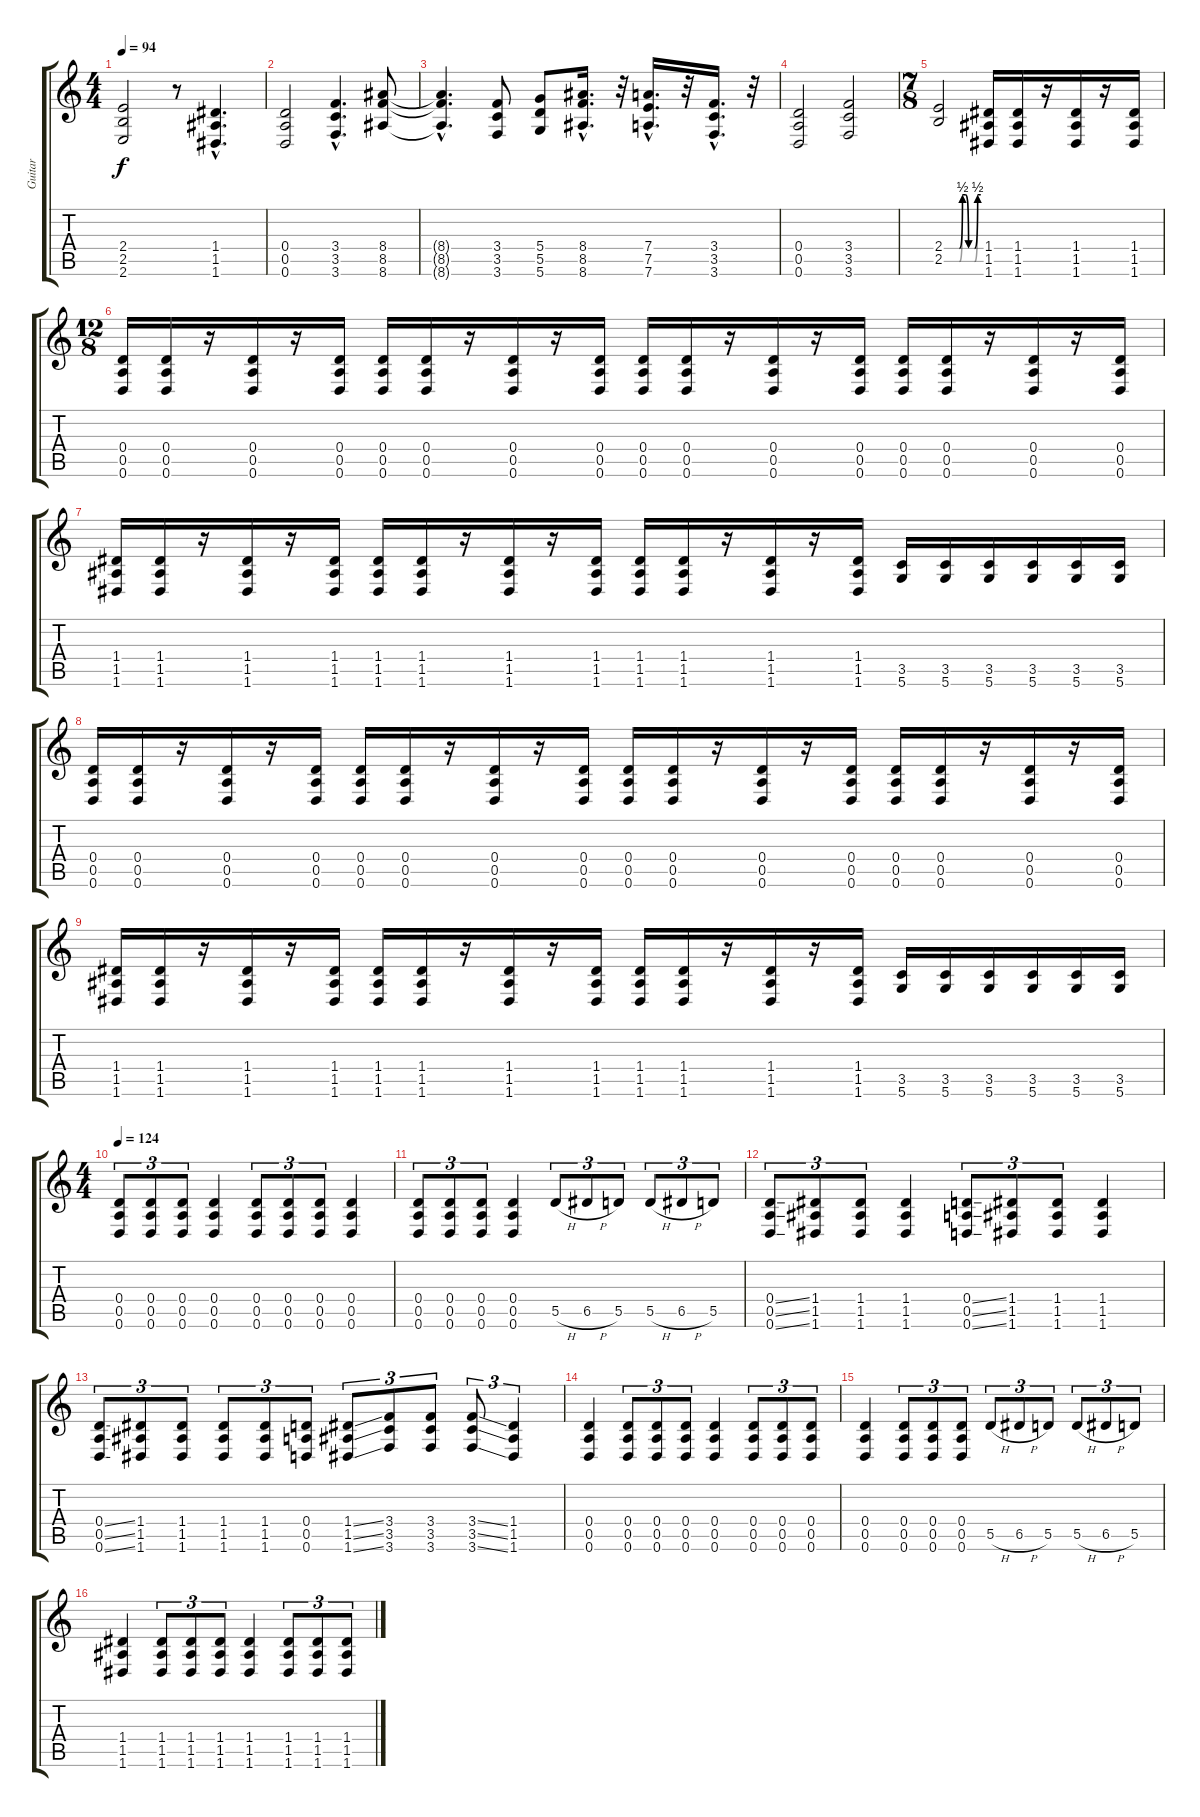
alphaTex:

\track ("Guitar" "Guitar") {instrument distortionguitar}
\staff {score tabs}
\tuning (E4 B3 G3 D3 A2 D2) {hide}
\ts (4 4)
\tempo 94
\clef g2
\ks c
(2.4 2.5 2.6).2{dy f} r.8 (1.4{hac} 1.5{hac} 1.6{hac}).4{d} |
(0.4 0.5 0.6).2 (3.4{hac} 3.5{hac} 3.6{hac}).4{d} (8.4 8.5 8.6).8 |
(8.4{hac t} 8.5{hac t} 8.6{hac t}).4{d} (3.4 3.5 3.6).8 (5.4 5.5 5.6).8 (8.4{hac} 8.5{hac} 8.6{hac}).16{d} r.32 (7.4{hac} 7.5{hac} 7.6{hac}).16{d} r.32 (3.4{hac} 3.5{hac} 3.6{hac}).16{d} r.32 |
(0.4 0.5 0.6).2 (3.4 3.5 3.6).2 |
\ts (7 8)
(2.4{be (custom 0 0 25 0 30 2 35 2 40 0 50 0 55 2 60 2)} 2.5{be (custom 0 0 25 0 30 2 35 2 40 0 50 0 55 2 60 2)}).2 (1.4 1.5 1.6).16 (1.4 1.5 1.6).16 r.16 (1.4 1.5 1.6).16 r.16 (1.4 1.5 1.6).16 |
\ts (12 8)
(0.4 0.5 0.6).16 (0.4 0.5 0.6).16 r.16 (0.4 0.5 0.6).16 r.16 (0.4 0.5 0.6).16 (0.4 0.5 0.6).16 (0.4 0.5 0.6).16 r.16 (0.4 0.5 0.6).16 r.16 (0.4 0.5 0.6).16 (0.4 0.5 0.6).16 (0.4 0.5 0.6).16 r.16 (0.4 0.5 0.6).16 r.16 (0.4 0.5 0.6).16 (0.4 0.5 0.6).16 (0.4 0.5 0.6).16 r.16 (0.4 0.5 0.6).16 r.16 (0.4 0.5 0.6).16 |
(1.4 1.5 1.6).16 (1.4 1.5 1.6).16 r.16 (1.4 1.5 1.6).16 r.16 (1.4 1.5 1.6).16 (1.4 1.5 1.6).16 (1.4 1.5 1.6).16 r.16 (1.4 1.5 1.6).16 r.16 (1.4 1.5 1.6).16 (1.4 1.5 1.6).16 (1.4 1.5 1.6).16 r.16 (1.4 1.5 1.6).16 r.16 (1.4 1.5 1.6).16 (3.5 5.6).16 (3.5 5.6).16 (3.5 5.6).16 (3.5 5.6).16 (3.5 5.6).16 (3.5 5.6).16 |
(0.4 0.5 0.6).16 (0.4 0.5 0.6).16 r.16 (0.4 0.5 0.6).16 r.16 (0.4 0.5 0.6).16 (0.4 0.5 0.6).16 (0.4 0.5 0.6).16 r.16 (0.4 0.5 0.6).16 r.16 (0.4 0.5 0.6).16 (0.4 0.5 0.6).16 (0.4 0.5 0.6).16 r.16 (0.4 0.5 0.6).16 r.16 (0.4 0.5 0.6).16 (0.4 0.5 0.6).16 (0.4 0.5 0.6).16 r.16 (0.4 0.5 0.6).16 r.16 (0.4 0.5 0.6).16 |
(1.4 1.5 1.6).16 (1.4 1.5 1.6).16 r.16 (1.4 1.5 1.6).16 r.16 (1.4 1.5 1.6).16 (1.4 1.5 1.6).16 (1.4 1.5 1.6).16 r.16 (1.4 1.5 1.6).16 r.16 (1.4 1.5 1.6).16 (1.4 1.5 1.6).16 (1.4 1.5 1.6).16 r.16 (1.4 1.5 1.6).16 r.16 (1.4 1.5 1.6).16 (3.5 5.6).16 (3.5 5.6).16 (3.5 5.6).16 (3.5 5.6).16 (3.5 5.6).16 (3.5 5.6).16 |
\ts (4 4)
\tempo 124
(0.4 0.5 0.6).8{tu (3 2)} (0.4 0.5 0.6).8{tu (3 2)} (0.4 0.5 0.6).8{tu (3 2)} (0.4 0.5 0.6).4 (0.4 0.5 0.6).8{tu (3 2)} (0.4 0.5 0.6).8{tu (3 2)} (0.4 0.5 0.6).8{tu (3 2)} (0.4 0.5 0.6).4 |
(0.4 0.5 0.6).8{tu (3 2)} (0.4 0.5 0.6).8{tu (3 2)} (0.4 0.5 0.6).8{tu (3 2)} (0.4 0.5 0.6).4 5.5{h}.8{tu (3 2)} 6.5{h}.8{tu (3 2)} 5.5.8{tu (3 2)} 5.5{h}.8{tu (3 2)} 6.5{h}.8{tu (3 2)} 5.5.8{tu (3 2)} |
(0.4{ss} 0.5{ss} 0.6{ss}).8{tu (3 2)} (1.4 1.5 1.6).8{tu (3 2)} (1.4 1.5 1.6).8{tu (3 2)} (1.4 1.5 1.6).4 (0.4{ss} 0.5{ss} 0.6{ss}).8{tu (3 2)} (1.4 1.5 1.6).8{tu (3 2)} (1.4 1.5 1.6).8{tu (3 2)} (1.4 1.5 1.6).4 |
(0.4{ss} 0.5{ss} 0.6{ss}).8{tu (3 2)} (1.4 1.5 1.6).8{tu (3 2)} (1.4 1.5 1.6).8{tu (3 2)} (1.4 1.5 1.6).8{tu (3 2)} (1.4 1.5 1.6).8{tu (3 2)} (0.4 0.5 0.6).8{tu (3 2)} (1.4{ss} 1.5{ss} 1.6{ss}).8{tu (3 2)} (3.4 3.5 3.6).8{tu (3 2)} (3.4 3.5 3.6).8{tu (3 2)} (3.4{ss} 3.5{ss} 3.6{ss}).8{tu (3 2)} (1.4 1.5 1.6).4{tu (3 2)} |
(0.4 0.5 0.6).4 (0.4 0.5 0.6).8{tu (3 2)} (0.4 0.5 0.6).8{tu (3 2)} (0.4 0.5 0.6).8{tu (3 2)} (0.4 0.5 0.6).4 (0.4 0.5 0.6).8{tu (3 2)} (0.4 0.5 0.6).8{tu (3 2)} (0.4 0.5 0.6).8{tu (3 2)} |
(0.4 0.5 0.6).4 (0.4 0.5 0.6).8{tu (3 2)} (0.4 0.5 0.6).8{tu (3 2)} (0.4 0.5 0.6).8{tu (3 2)} 5.5{h}.8{tu (3 2)} 6.5{h}.8{tu (3 2)} 5.5.8{tu (3 2)} 5.5{h}.8{tu (3 2)} 6.5{h}.8{tu (3 2)} 5.5.8{tu (3 2)} |
(1.4 1.5 1.6).4 (1.4 1.5 1.6).8{tu (3 2)} (1.4 1.5 1.6).8{tu (3 2)} (1.4 1.5 1.6).8{tu (3 2)} (1.4 1.5 1.6).4 (1.4 1.5 1.6).8{tu (3 2)} (1.4 1.5 1.6).8{tu (3 2)} (1.4 1.5 1.6).8{tu (3 2)}
